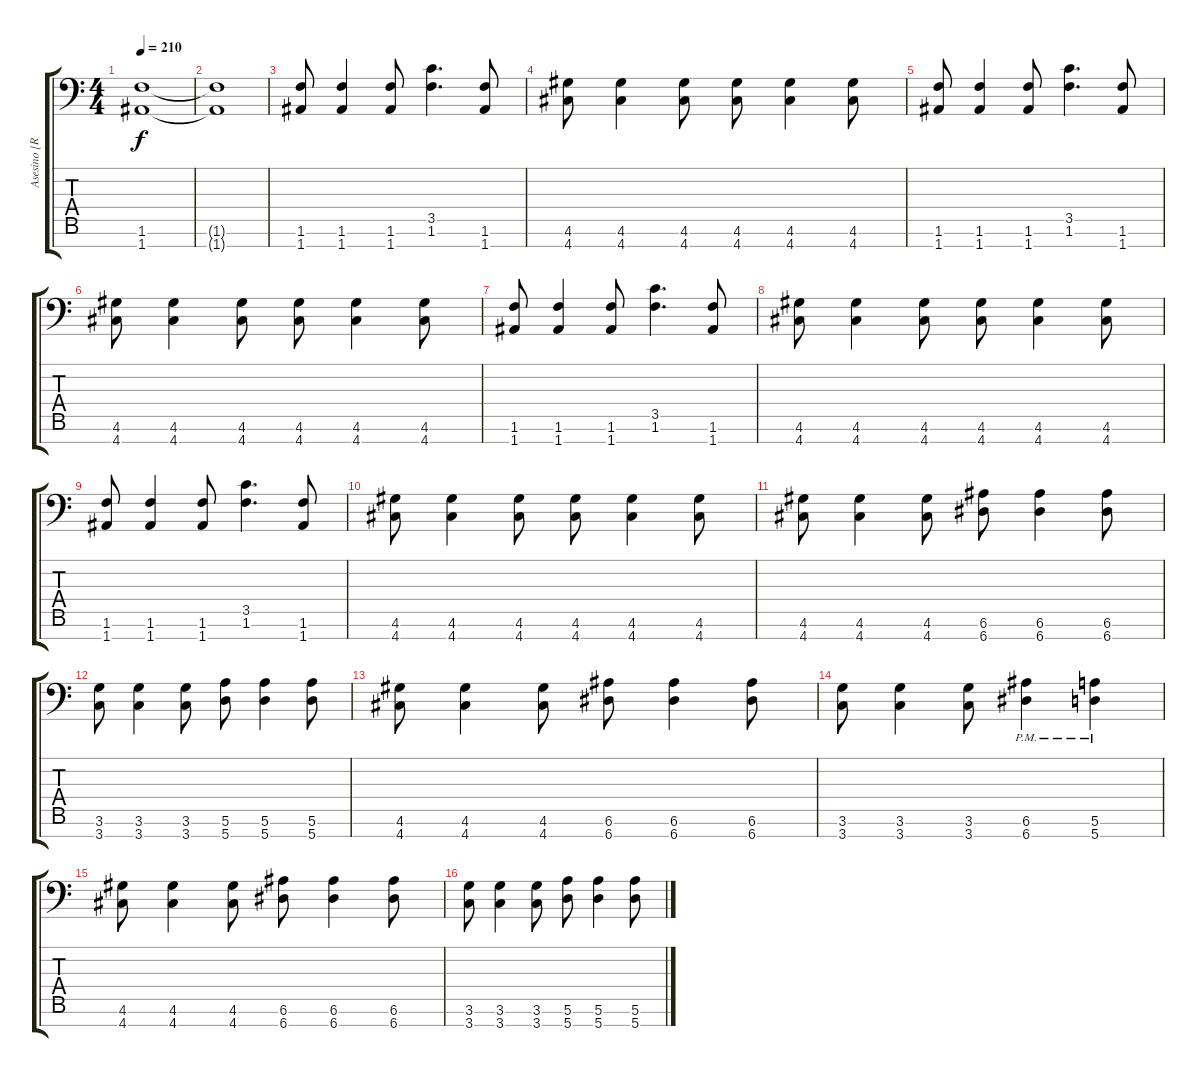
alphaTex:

\track ("Asesino [Right Channel]" "Asesino [R") {instrument distortionguitar}
\staff {score tabs}
\tuning (E4 B3 G3 D3 A2 E2 A1) {hide}
\ts (4 4)
\tempo 210
\clef f4
\ks c
(1.6 1.7).1{dy f} |
(1.6{t} 1.7{t}).1 |
(1.6 1.7).8 (1.6 1.7).4 (1.6 1.7).8 (3.5 1.6).4{d} (1.6 1.7).8 |
(4.6 4.7).8 (4.6 4.7).4 (4.6 4.7).8 (4.6 4.7).8 (4.6 4.7).4 (4.6 4.7).8 |
(1.6 1.7).8 (1.6 1.7).4 (1.6 1.7).8 (3.5 1.6).4{d} (1.6 1.7).8 |
(4.6 4.7).8 (4.6 4.7).4 (4.6 4.7).8 (4.6 4.7).8 (4.6 4.7).4 (4.6 4.7).8 |
(1.6 1.7).8 (1.6 1.7).4 (1.6 1.7).8 (3.5 1.6).4{d} (1.6 1.7).8 |
(4.6 4.7).8 (4.6 4.7).4 (4.6 4.7).8 (4.6 4.7).8 (4.6 4.7).4 (4.6 4.7).8 |
(1.6 1.7).8 (1.6 1.7).4 (1.6 1.7).8 (3.5 1.6).4{d} (1.6 1.7).8 |
(4.6 4.7).8 (4.6 4.7).4 (4.6 4.7).8 (4.6 4.7).8 (4.6 4.7).4 (4.6 4.7).8 |
(4.6 4.7).8 (4.6 4.7).4 (4.6 4.7).8 (6.6 6.7).8 (6.6 6.7).4 (6.6 6.7).8 |
(3.6 3.7).8 (3.6 3.7).4 (3.6 3.7).8 (5.6 5.7).8 (5.6 5.7).4 (5.6 5.7).8 |
(4.6 4.7).8 (4.6 4.7).4 (4.6 4.7).8 (6.6 6.7).8 (6.6 6.7).4 (6.6 6.7).8 |
(3.6 3.7).8 (3.6 3.7).4 (3.6 3.7).8 (6.6{pm} 6.7{pm}).4 (5.6{pm} 5.7{pm}).4 |
(4.6 4.7).8 (4.6 4.7).4 (4.6 4.7).8 (6.6 6.7).8 (6.6 6.7).4 (6.6 6.7).8 |
(3.6 3.7).8 (3.6 3.7).4 (3.6 3.7).8 (5.6 5.7).8 (5.6 5.7).4 (5.6 5.7).8
